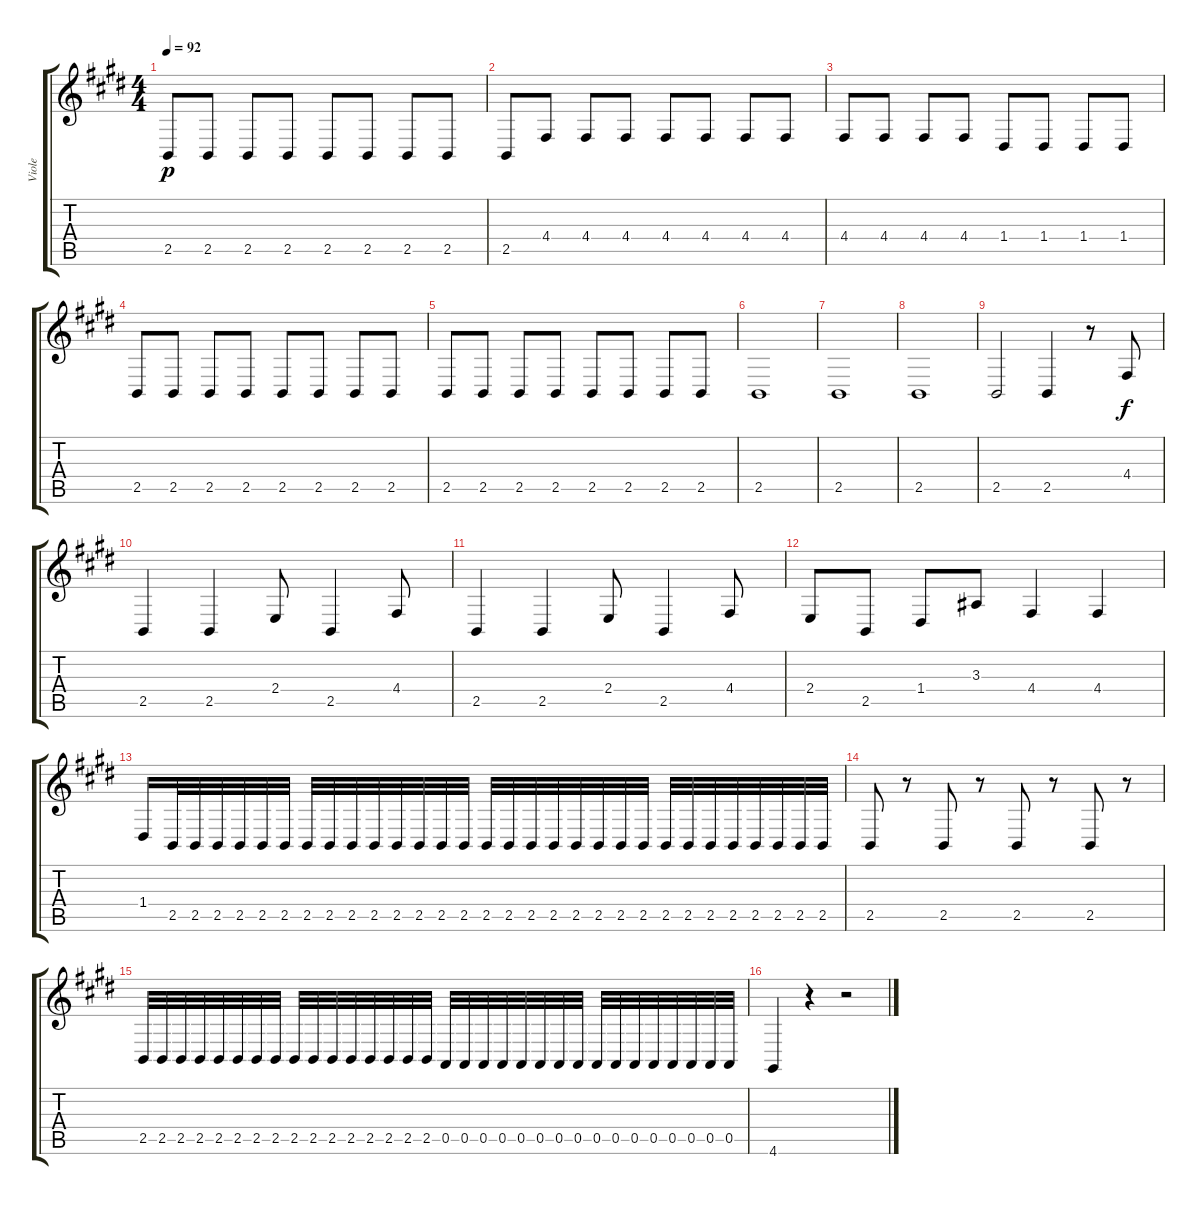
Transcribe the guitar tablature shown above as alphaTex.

\track ("Viole" "Viole") {instrument viola}
\staff {score tabs}
\tuning (E4 B3 G3 D3 A2 E2) {hide}
\ts (4 4)
\tempo 92
\clef g2
\ks c#minor
2.5.8{dy p} 2.5.8 2.5.8 2.5.8 2.5.8 2.5.8 2.5.8 2.5.8 |
\ks e
2.5.8 4.4.8 4.4.8 4.4.8 4.4.8 4.4.8 4.4.8 4.4.8 |
\ks c#minor
4.4.8 4.4.8 4.4.8 4.4.8 1.4.8 1.4.8 1.4.8 1.4.8 |
2.5.8 2.5.8 2.5.8 2.5.8 2.5.8 2.5.8 2.5.8 2.5.8 |
\ks e
2.5.8 2.5.8 2.5.8 2.5.8 2.5.8 2.5.8 2.5.8 2.5.8 |
\ks c#minor
2.5.1 |
2.5.1 |
\ks e
2.5.1 |
\ks c#minor
2.5.2 2.5.4 r.8 4.4.8{dy f} |
2.5.4 2.5.4 2.4.8 2.5.4 4.4.8 |
2.5.4 2.5.4 2.4.8 2.5.4 4.4.8 |
\ks e
2.4.8 2.5.8 1.4.8 3.3.8 4.4.4 4.4.4 |
\ks c#minor
1.4.16 2.5.32 2.5.32 2.5.32 2.5.32 2.5.32 2.5.32 2.5.32 2.5.32 2.5.32 2.5.32 2.5.32 2.5.32 2.5.32 2.5.32 2.5.32 2.5.32 2.5.32 2.5.32 2.5.32 2.5.32 2.5.32 2.5.32 2.5.32 2.5.32 2.5.32 2.5.32 2.5.32 2.5.32 2.5.32 2.5.32 |
2.5.8 r.8 2.5.8 r.8 2.5.8 r.8 2.5.8 r.8 |
\ks e
2.5.32 2.5.32 2.5.32 2.5.32 2.5.32 2.5.32 2.5.32 2.5.32 2.5.32 2.5.32 2.5.32 2.5.32 2.5.32 2.5.32 2.5.32 2.5.32 0.5.32 0.5.32 0.5.32 0.5.32 0.5.32 0.5.32 0.5.32 0.5.32 0.5.32 0.5.32 0.5.32 0.5.32 0.5.32 0.5.32 0.5.32 0.5.32 |
4.6.4 r.4 r.2
